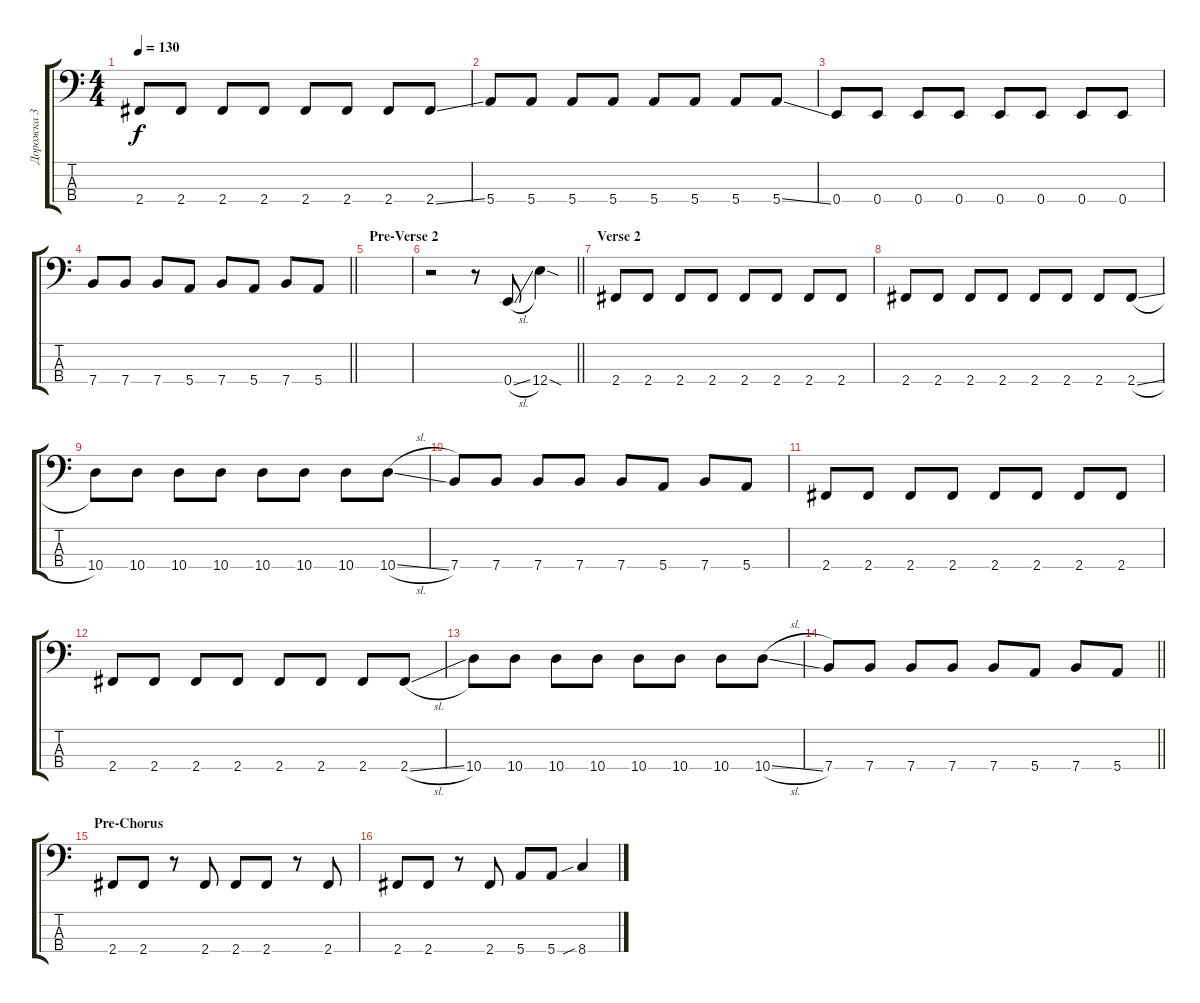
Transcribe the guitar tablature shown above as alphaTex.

\track ("Дорожка 3" "Дорожка 3") {instrument electricbassfinger}
\staff {score tabs}
\tuning (G2 D2 A1 E1) {hide}
\ts (4 4)
\tempo 130
\clef f4
\ks c
2.4.8{dy f} 2.4.8 2.4.8 2.4.8 2.4.8 2.4.8 2.4.8 2.4{ss}.8 |
5.4.8 5.4.8 5.4.8 5.4.8 5.4.8 5.4.8 5.4.8 5.4{ss}.8 |
0.4.8 0.4.8 0.4.8 0.4.8 0.4.8 0.4.8 0.4.8 0.4.8 |
\barLineRight lightlight
7.4.8 7.4.8 7.4.8 5.4.8 7.4.8 5.4.8 7.4.8 5.4.8 |
\section ("" "Pre-Verse 2")
|
\barLineRight lightlight
r.2 r.8 0.4{sl}.8 12.4{sod}.4 |
\section ("" "Verse 2")
2.4.8 2.4.8 2.4.8 2.4.8 2.4.8 2.4.8 2.4.8 2.4.8 |
2.4.8 2.4.8 2.4.8 2.4.8 2.4.8 2.4.8 2.4.8 2.4{sl}.8 |
10.4.8 10.4.8 10.4.8 10.4.8 10.4.8 10.4.8 10.4.8 10.4{sl}.8 |
7.4.8 7.4.8 7.4.8 7.4.8 7.4.8 5.4.8 7.4.8 5.4.8 |
2.4.8 2.4.8 2.4.8 2.4.8 2.4.8 2.4.8 2.4.8 2.4.8 |
2.4.8 2.4.8 2.4.8 2.4.8 2.4.8 2.4.8 2.4.8 2.4{sl}.8 |
10.4.8 10.4.8 10.4.8 10.4.8 10.4.8 10.4.8 10.4.8 10.4{sl}.8 |
\barLineRight lightlight
7.4.8 7.4.8 7.4.8 7.4.8 7.4.8 5.4.8 7.4.8 5.4.8 |
\section ("" "Pre-Chorus")
2.4.8 2.4.8 r.8 2.4.8 2.4.8 2.4.8 r.8 2.4.8 |
2.4.8 2.4.8 r.8 2.4.8 5.4.8 5.4.8 8.4{sib}.4
